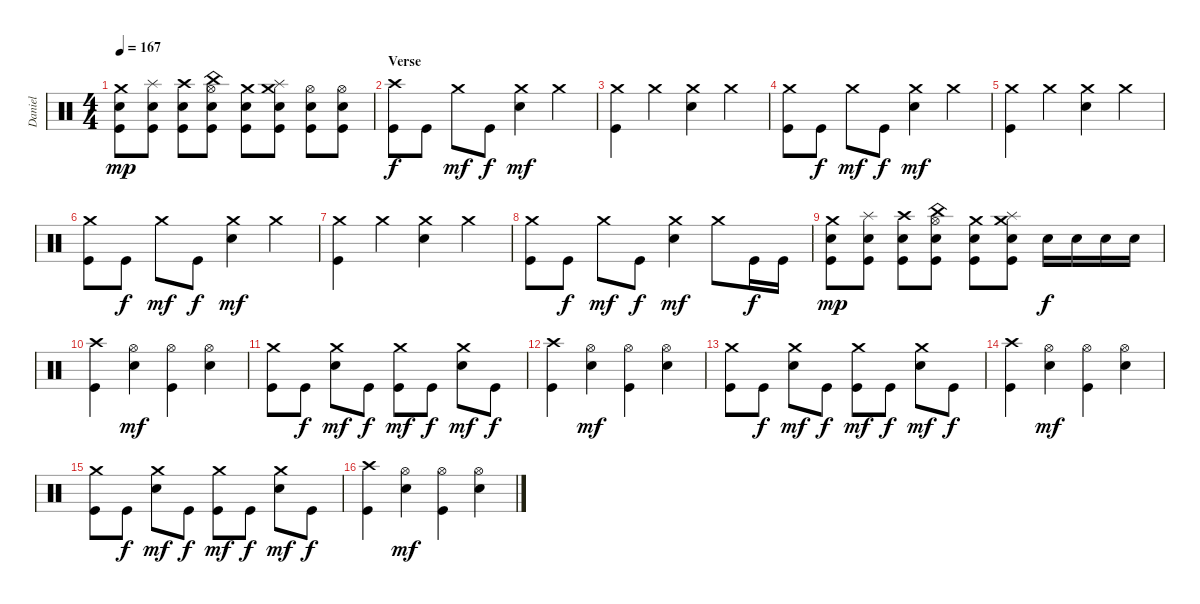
\track ("Daniel" "Daniel") {instrument percussion}
\staff {score}
\articulation defaults
\ts (4 4)
\tempo 167
\clef neutral
\ks c
("Crash medium (hit)" "Electric Snare (hit)" "Kick (hit)").8{dy mp} ("Splash (hit)" "Electric Snare (hit)" "Kick (hit)").8 ("Crash high (hit)" "Electric Snare (hit)" "Kick (hit)").8 ("Hi-Hat (open)" "China (hit)" "Electric Snare (hit)" "Kick (hit)").8 ("Crash medium (hit)" "Electric Snare (hit)" "Kick (hit)").8 ("Crash medium (hit)" "Splash (hit)" "Electric Snare (hit)" "Kick (hit)").8 ("Hi-Hat (open)" "Electric Snare (hit)" "Kick (hit)").8 ("Hi-Hat (open)" "Electric Snare (hit)" "Kick (hit)").8 |
\section ("" "Verse")
("Crash high (hit)" "Kick (hit)").8{dy f} "Kick (hit)".8 "Crash medium (hit)".8{dy mf} "Kick (hit)".8{dy f} ("Crash medium (hit)" "Electric Snare (hit)").4{dy mf} "Crash medium (hit)".4 |
("Crash medium (hit)" "Kick (hit)").4 "Crash medium (hit)".4 ("Crash medium (hit)" "Electric Snare (hit)").4 "Crash medium (hit)".4 |
("Crash medium (hit)" "Kick (hit)").8 "Kick (hit)".8{dy f} "Crash medium (hit)".8{dy mf} "Kick (hit)".8{dy f} ("Crash medium (hit)" "Electric Snare (hit)").4{dy mf} "Crash medium (hit)".4 |
("Crash medium (hit)" "Kick (hit)").4 "Crash medium (hit)".4 ("Crash medium (hit)" "Electric Snare (hit)").4 "Crash medium (hit)".4 |
("Crash medium (hit)" "Kick (hit)").8 "Kick (hit)".8{dy f} "Crash medium (hit)".8{dy mf} "Kick (hit)".8{dy f} ("Crash medium (hit)" "Electric Snare (hit)").4{dy mf} "Crash medium (hit)".4 |
("Crash medium (hit)" "Kick (hit)").4 "Crash medium (hit)".4 ("Crash medium (hit)" "Electric Snare (hit)").4 "Crash medium (hit)".4 |
("Crash medium (hit)" "Kick (hit)").8 "Kick (hit)".8{dy f} "Crash medium (hit)".8{dy mf} "Kick (hit)".8{dy f} ("Crash medium (hit)" "Electric Snare (hit)").4{dy mf} "Crash medium (hit)".8 "Kick (hit)".16{dy f} "Kick (hit)".16 |
("Crash medium (hit)" "Electric Snare (hit)" "Kick (hit)").8{dy mp} ("Splash (hit)" "Electric Snare (hit)" "Kick (hit)").8 ("Crash high (hit)" "Electric Snare (hit)" "Kick (hit)").8 ("Hi-Hat (open)" "China (hit)" "Electric Snare (hit)" "Kick (hit)").8 ("Crash medium (hit)" "Electric Snare (hit)" "Kick (hit)").8 ("Crash medium (hit)" "Splash (hit)" "Electric Snare (hit)" "Kick (hit)").8 "Electric Snare (hit)".16{dy f} "Electric Snare (hit)".16 "Electric Snare (hit)".16 "Electric Snare (hit)".16 |
("Crash high (hit)" "Kick (hit)").4 ("Hi-Hat (open)" "Electric Snare (hit)").4{dy mf} ("Hi-Hat (open)" "Kick (hit)").4 ("Hi-Hat (open)" "Electric Snare (hit)").4 |
("Crash medium (hit)" "Kick (hit)").8 "Kick (hit)".8{dy f} ("Crash medium (hit)" "Electric Snare (hit)").8{dy mf} "Kick (hit)".8{dy f} ("Crash medium (hit)" "Kick (hit)").8{dy mf} "Kick (hit)".8{dy f} ("Crash medium (hit)" "Electric Snare (hit)").8{dy mf} "Kick (hit)".8{dy f} |
("Crash high (hit)" "Kick (hit)").4 ("Hi-Hat (open)" "Electric Snare (hit)").4{dy mf} ("Hi-Hat (open)" "Kick (hit)").4 ("Hi-Hat (open)" "Electric Snare (hit)").4 |
("Crash medium (hit)" "Kick (hit)").8 "Kick (hit)".8{dy f} ("Crash medium (hit)" "Electric Snare (hit)").8{dy mf} "Kick (hit)".8{dy f} ("Crash medium (hit)" "Kick (hit)").8{dy mf} "Kick (hit)".8{dy f} ("Crash medium (hit)" "Electric Snare (hit)").8{dy mf} "Kick (hit)".8{dy f} |
("Crash high (hit)" "Kick (hit)").4 ("Hi-Hat (open)" "Electric Snare (hit)").4{dy mf} ("Hi-Hat (open)" "Kick (hit)").4 ("Hi-Hat (open)" "Electric Snare (hit)").4 |
("Crash medium (hit)" "Kick (hit)").8 "Kick (hit)".8{dy f} ("Crash medium (hit)" "Electric Snare (hit)").8{dy mf} "Kick (hit)".8{dy f} ("Crash medium (hit)" "Kick (hit)").8{dy mf} "Kick (hit)".8{dy f} ("Crash medium (hit)" "Electric Snare (hit)").8{dy mf} "Kick (hit)".8{dy f} |
("Crash high (hit)" "Kick (hit)").4 ("Hi-Hat (open)" "Electric Snare (hit)").4{dy mf} ("Hi-Hat (open)" "Kick (hit)").4 ("Hi-Hat (open)" "Electric Snare (hit)").4
